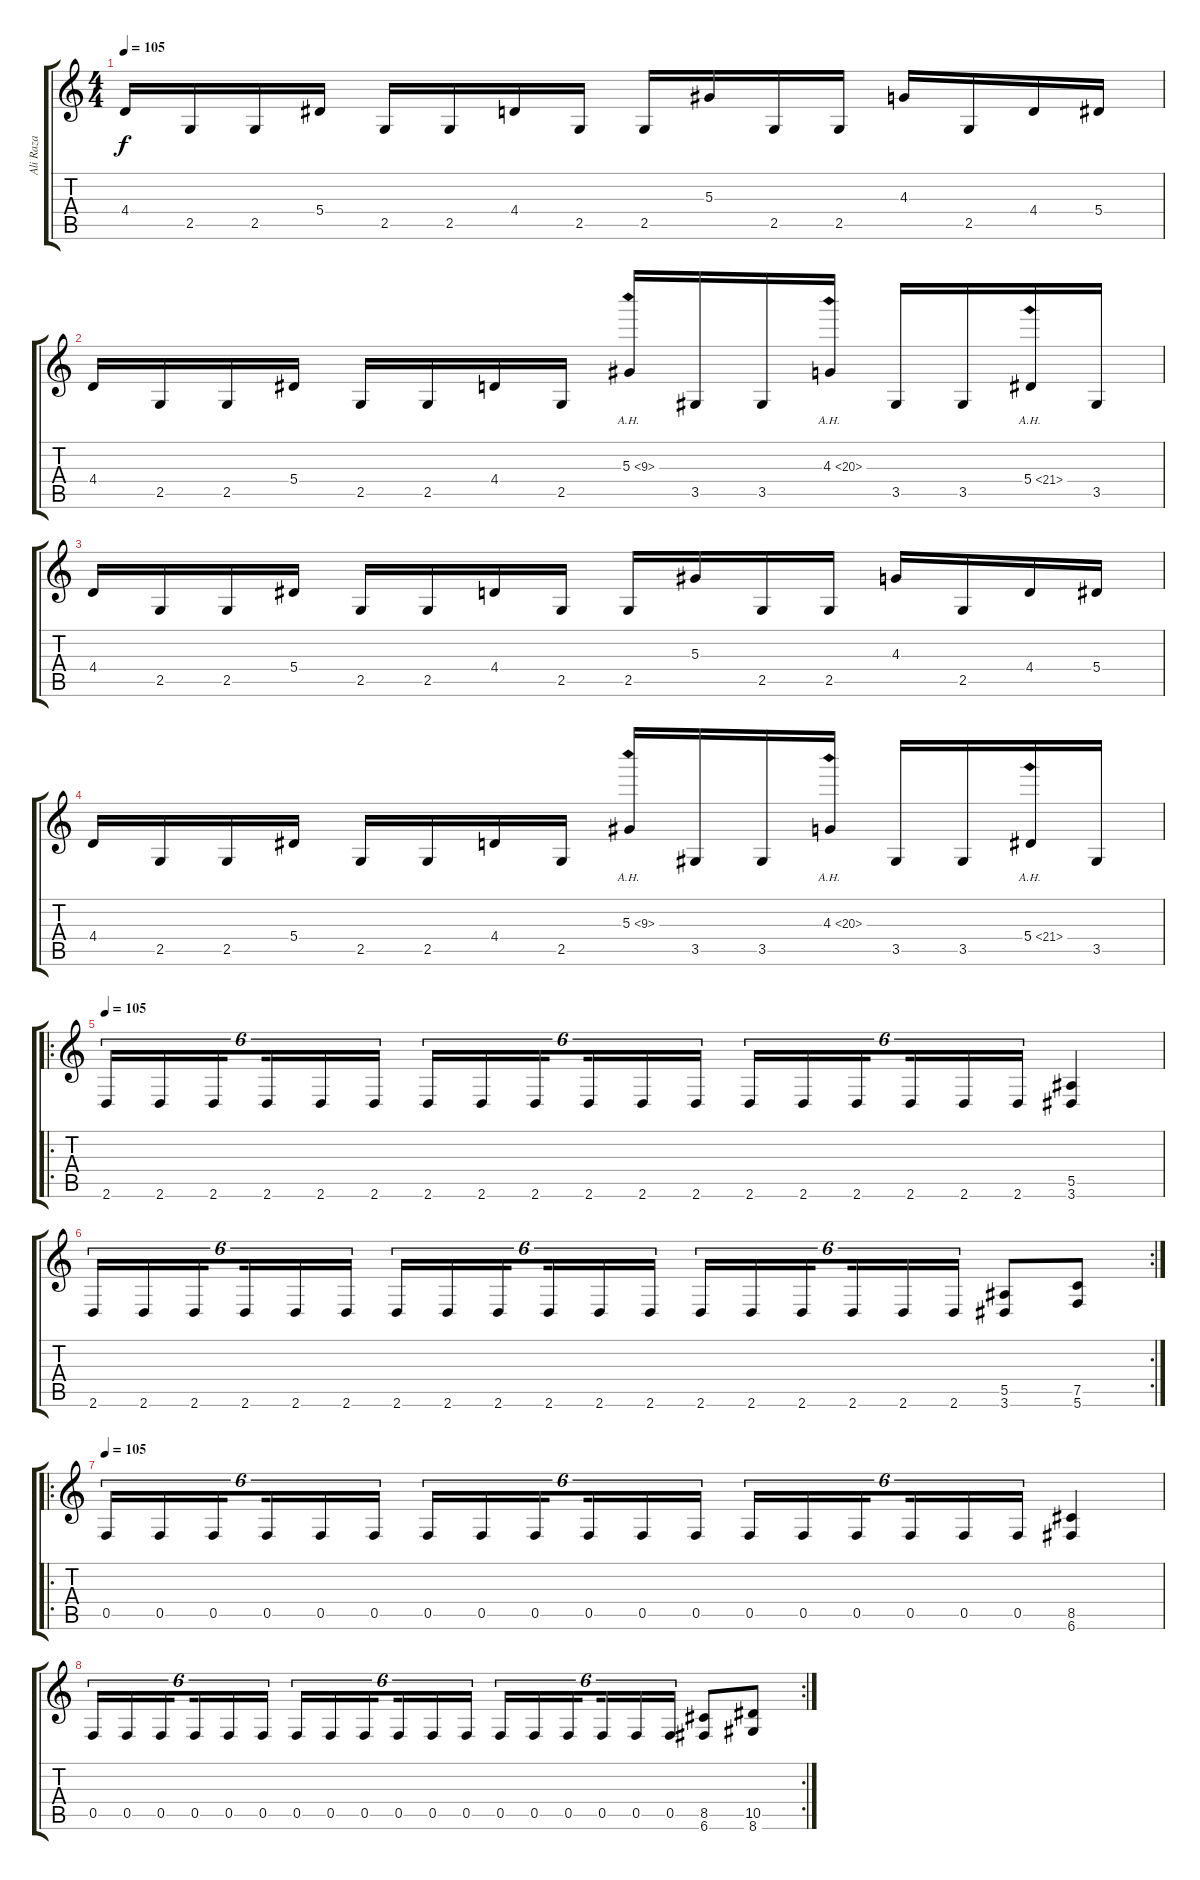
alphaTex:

\track ("Ali Raza" "Ali Raza") {instrument overdrivenguitar}
\staff {score tabs}
\tuning (C4 G3 Eb3 Bb2 F2 C2) {hide}
\ts (4 4)
\tempo 105
\clef g2
\ks c
4.4.16{dy f} 2.5.16 2.5.16 5.4.16 2.5.16 2.5.16 4.4.16 2.5.16 2.5.16 5.3.16 2.5.16 2.5.16 4.3.16 2.5.16 4.4.16 5.4.16 |
4.4.16 2.5.16 2.5.16 5.4.16 2.5.16 2.5.16 4.4.16 2.5.16 5.3{ah 4}.16 3.5.16 3.5.16 4.3{ah 16}.16 3.5.16 3.5.16 5.4{ah 16}.16 3.5.16 |
4.4.16 2.5.16 2.5.16 5.4.16 2.5.16 2.5.16 4.4.16 2.5.16 2.5.16 5.3.16 2.5.16 2.5.16 4.3.16 2.5.16 4.4.16 5.4.16 |
4.4.16 2.5.16 2.5.16 5.4.16 2.5.16 2.5.16 4.4.16 2.5.16 5.3{ah 4}.16 3.5.16 3.5.16 4.3{ah 16}.16 3.5.16 3.5.16 5.4{ah 16}.16 3.5.16 |
\ro
\tempo 105
2.6.16{tu (6 4) volume 13} 2.6.16{tu (6 4)} 2.6.16{tu (6 4) beam splitsecondary} 2.6.16{tu (6 4)} 2.6.16{tu (6 4)} 2.6.16{tu (6 4)} 2.6.16{tu (6 4)} 2.6.16{tu (6 4)} 2.6.16{tu (6 4) beam splitsecondary} 2.6.16{tu (6 4)} 2.6.16{tu (6 4)} 2.6.16{tu (6 4)} 2.6.16{tu (6 4)} 2.6.16{tu (6 4)} 2.6.16{tu (6 4) beam splitsecondary} 2.6.16{tu (6 4)} 2.6.16{tu (6 4)} 2.6.16{tu (6 4)} (5.5 3.6).4 |
\rc 2
2.6.16{tu (6 4)} 2.6.16{tu (6 4)} 2.6.16{tu (6 4) beam splitsecondary} 2.6.16{tu (6 4)} 2.6.16{tu (6 4)} 2.6.16{tu (6 4)} 2.6.16{tu (6 4)} 2.6.16{tu (6 4)} 2.6.16{tu (6 4) beam splitsecondary} 2.6.16{tu (6 4)} 2.6.16{tu (6 4)} 2.6.16{tu (6 4)} 2.6.16{tu (6 4)} 2.6.16{tu (6 4)} 2.6.16{tu (6 4) beam splitsecondary} 2.6.16{tu (6 4)} 2.6.16{tu (6 4)} 2.6.16{tu (6 4)} (5.5 3.6).8 (7.5 5.6).8 |
\ro
\tempo 105
0.5.16{tu (6 4)} 0.5.16{tu (6 4)} 0.5.16{tu (6 4) beam splitsecondary} 0.5.16{tu (6 4)} 0.5.16{tu (6 4)} 0.5.16{tu (6 4)} 0.5.16{tu (6 4)} 0.5.16{tu (6 4)} 0.5.16{tu (6 4) beam splitsecondary} 0.5.16{tu (6 4)} 0.5.16{tu (6 4)} 0.5.16{tu (6 4)} 0.5.16{tu (6 4)} 0.5.16{tu (6 4)} 0.5.16{tu (6 4) beam splitsecondary} 0.5.16{tu (6 4)} 0.5.16{tu (6 4)} 0.5.16{tu (6 4)} (8.5 6.6).4 |
\rc 2
0.5.16{tu (6 4)} 0.5.16{tu (6 4)} 0.5.16{tu (6 4) beam splitsecondary} 0.5.16{tu (6 4)} 0.5.16{tu (6 4)} 0.5.16{tu (6 4)} 0.5.16{tu (6 4)} 0.5.16{tu (6 4)} 0.5.16{tu (6 4) beam splitsecondary} 0.5.16{tu (6 4)} 0.5.16{tu (6 4)} 0.5.16{tu (6 4)} 0.5.16{tu (6 4)} 0.5.16{tu (6 4)} 0.5.16{tu (6 4) beam splitsecondary} 0.5.16{tu (6 4)} 0.5.16{tu (6 4)} 0.5.16{tu (6 4)} (8.5 6.6).8 (10.5 8.6).8
